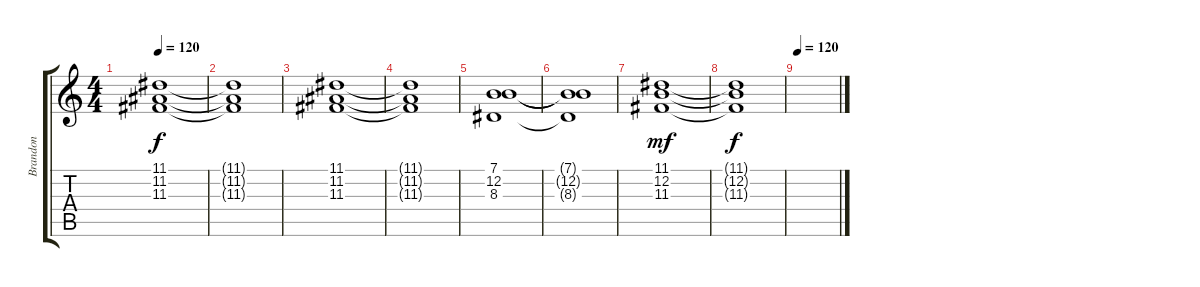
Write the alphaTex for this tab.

\track ("Brandon" "Brandon") {instrument acousticgrandpiano}
\staff {score tabs}
\tuning (E4 B3 G3 D3 A2 E2) {hide}
\ts (4 4)
\tempo 120
\clef g2
\ks c
(11.1 11.2 11.3).1{dy f} |
(11.1{t} 11.2{t} 11.3{t}).1 |
(11.1 11.2 11.3).1 |
(11.1{t} 11.2{t} 11.3{t}).1 |
(7.1 12.2 8.3).1 |
(7.1{t} 12.2{t} 8.3{t}).1 |
(11.1 12.2 11.3).1{dy mf} |
(11.1{t} 12.2{t} 11.3{t}).1{dy f} |
\tempo 120
